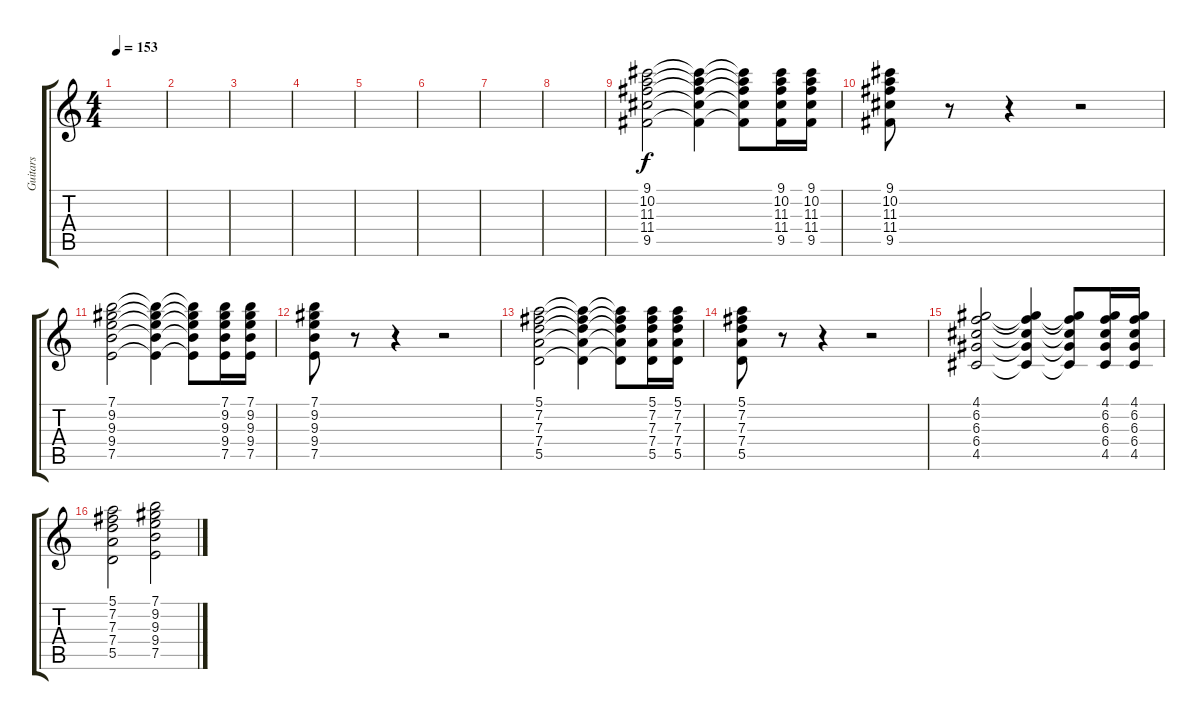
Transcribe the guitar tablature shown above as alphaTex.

\track ("Guitars" "Guitars") {instrument distortionguitar}
\staff {score tabs}
\tuning (E4 B3 G3 D3 A2 E2) {hide}
\ts (4 4)
\tempo 153
\clef g2
\ks c
|
|
|
|
|
|
|
|
(9.1 10.2 11.3 11.4 9.5).2 (9.1{t} 10.2{t} 11.3{t} 11.4{t} 9.5{t}).4 (9.1{t} 10.2{t} 11.3{t} 11.4{t} 9.5{t}).8 (9.1 10.2 11.3 11.4 9.5).16 (9.1 10.2 11.3 11.4 9.5).16 |
(9.1 10.2 11.3 11.4 9.5).8 r.8 r.4 r.2 |
(7.1 9.2 9.3 9.4 7.5).2{balance 16} (7.1{t} 9.2{t} 9.3{t} 9.4{t} 7.5{t}).4 (7.1{t} 9.2{t} 9.3{t} 9.4{t} 7.5{t}).8 (7.1 9.2 9.3 9.4 7.5).16 (7.1 9.2 9.3 9.4 7.5).16 |
(7.1 9.2 9.3 9.4 7.5).8 r.8 r.4 r.2 |
(5.1 7.2 7.3 7.4 5.5).2{balance 0} (5.1{t} 7.2{t} 7.3{t} 7.4{t} 5.5{t}).4 (5.1{t} 7.2{t} 7.3{t} 7.4{t} 5.5{t}).8 (5.1 7.2 7.3 7.4 5.5).16 (5.1 7.2 7.3 7.4 5.5).16 |
(5.1 7.2 7.3 7.4 5.5).8 r.8 r.4 r.2 |
(4.1 6.2 6.3 6.4 4.5).2{balance 16} (4.1{t} 6.2{t} 6.3{t} 6.4{t} 4.5{t}).4 (4.1{t} 6.2{t} 6.3{t} 6.4{t} 4.5{t}).8 (4.1 6.2 6.3 6.4 4.5).16 (4.1 6.2 6.3 6.4 4.5).16 |
(5.1 7.2 7.3 7.4 5.5).2{balance 0} (7.1 9.2 9.3 9.4 7.5).2{balance 16}
